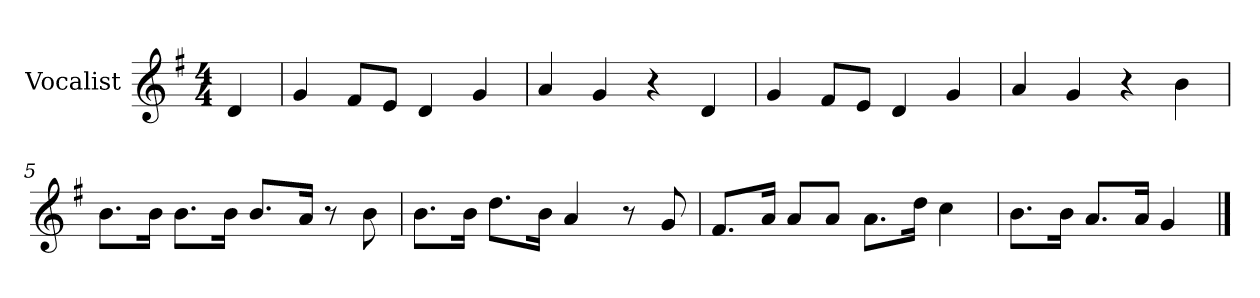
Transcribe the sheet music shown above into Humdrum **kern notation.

**kern
*part1
*staff1
*I"Vocalist
*k[f#]
*G:
*M4/4
=
4d
=1
4g
8f#L
8eJ
4d
4g
=2
4a
4g
4r
4d
=3
4g
8f#L
8eJ
4d
4g
=4
4a
4g
4r
4b
=5
8.bL
16bJk
8.bL
16bJk
8.bL
16aJk
8r
8b
=6
8.bL
16bJk
8.ddL
16bJk
4a
8r
8g
=7
8.f#L
16aJk
8aL
8aJ
8.aL
16ddJk
4cc
=8
8.bL
16bJk
8.aL
16aJk
4g
==
*-
